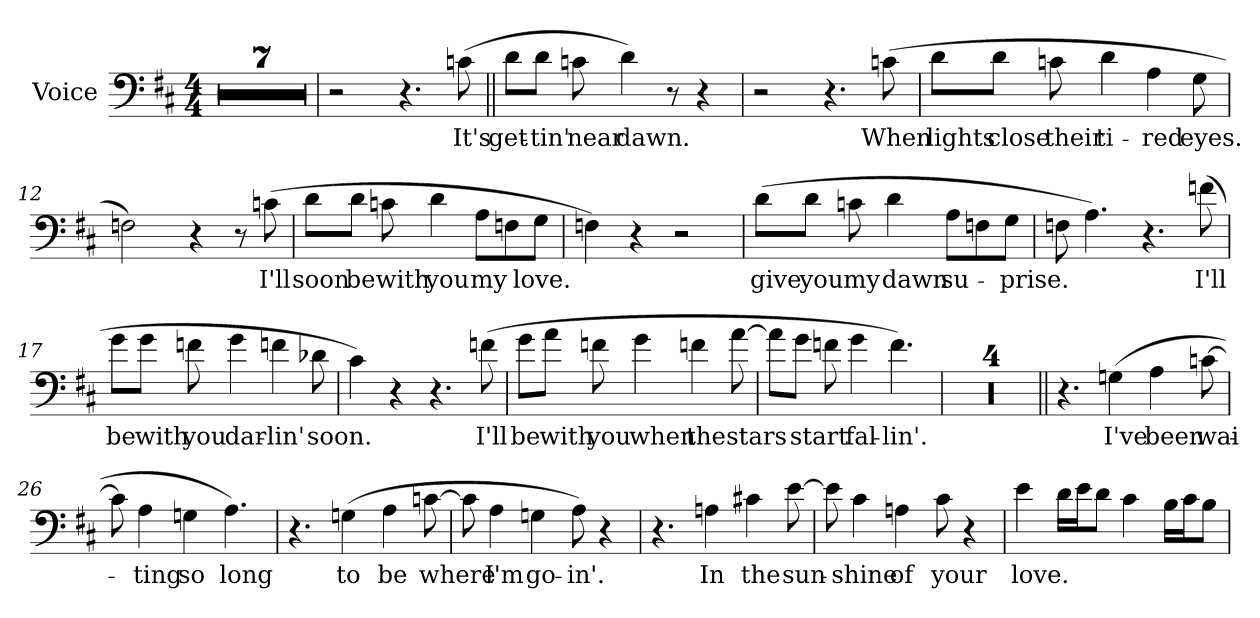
**kern	**text
*part1	*part1
*staff1	*staff1
*I"Voice	*
*I'Voice	*
!!LO:PB:g=z
*clefF4	*
*k[f#c#]	*
*D:	*
*M4/4	*
=1	=1
1r	.
=2	=2
1r	.
=3	=3
1r	.
=4	=4
1r	.
=5	=5
1r	.
=6	=6
1r	.
=7	=7
1r	.
=8	=8
2r	.
4.r	.
!	!LO:LY:b:color=#000000
(8cni\	It's
!!LO:LB:g=z
=9||	=9||
!	!LO:LY:b:color=#000000
8di\L	get-
!	!LO:LY:b:color=#000000
8di\J	-tin'
!	!LO:LY:b:color=#000000
8cni\	near
!	!LO:LY:b:color=#000000
4di\)	dawn.
8r	.
4r	.
=10	=10
2r	.
4.r	.
!	!LO:LY:b:color=#000000
(8cni\	When
=11	=11
!	!LO:LY:b:color=#000000
8di\L	lights
!	!LO:LY:b:color=#000000
8di\J	close
!	!LO:LY:b:color=#000000
8cni\	their
!	!LO:LY:b:color=#000000
4di\	ti-
!	!LO:LY:b:color=#000000
4Ai\	-red
!	!LO:LY:b:color=#000000
8Gi\	eyes.
=12	=12
2Fni\)	.
4r	.
8r	.
!	!LO:LY:b:color=#000000
(8cni\	I'll
!!LO:LB:g=z
=13	=13
!	!LO:LY:b:color=#000000
8di\L	soon
!	!LO:LY:b:color=#000000
8di\J	be
!	!LO:LY:b:color=#000000
8cni\	with
!	!LO:LY:b:color=#000000
4di\	you
!	!LO:LY:b:color=#000000
8Ai\L	my
8Fni\	.
!	!LO:LY:b:color=#000000
8Gi\J	love.
=14	=14
4Fni\)	.
4r	.
2r	.
=15	=15
!	!LO:LY:b:color=#000000
(8di\L	give
!	!LO:LY:b:color=#000000
8di\J	you
!	!LO:LY:b:color=#000000
8cni\	my
!	!LO:LY:b:color=#000000
4di\	dawn
!	!LO:LY:b:color=#000000
8Ai\L	su-
8Fni\	.
!	!LO:LY:b:color=#000000
8Gi\J	-prise.
=16	=16
8Fni\	.
4.Ai\)	.
4.r	.
!	!LO:LY:b:color=#000000
(8fni\	I'll
!!LO:LB:g=z
=17	=17
!	!LO:LY:b:color=#000000
8gi\L	be
!	!LO:LY:b:color=#000000
8gi\J	with
!	!LO:LY:b:color=#000000
8fni\	you
!	!LO:LY:b:color=#000000
4gi\	dar-
!	!LO:LY:b:color=#000000
4fni\	-lin'
!	!LO:LY:b:color=#000000
8d-Xi\	soon.
=18	=18
4c#i\)	.
4r	.
4.r	.
!	!LO:LY:b:color=#000000
(8fni\	I'll
=19	=19
!	!LO:LY:b:color=#000000
8gi\L	be
!	!LO:LY:b:color=#000000
8ai\J	with
!	!LO:LY:b:color=#000000
8fni\	you
!	!LO:LY:b:color=#000000
4gi\	when
!	!LO:LY:b:color=#000000
4fni\	the
!	!LO:LY:b:color=#000000
[8ai\	stars
=20	=20
8ai\L]	.
!	!LO:LY:b:color=#000000
8gi\J	start
8fni\	.
!	!LO:LY:b:color=#000000
4gi\	fal-
!	!LO:LY:b:color=#000000
4.fi\)	-lin'.
!!LO:LB:g=z
=21	=21
1r	.
=22	=22
1r	.
=23	=23
1r	.
=24	=24
1r	.
=25||	=25||
4.r	.
!	!LO:LY:b:color=#000000
(4Gni\	I've
!	!LO:LY:b:color=#000000
4Ai\	been
!	!LO:LY:b:color=#000000
[8cni\	wai-
=26	=26
8ci\]	.
!	!LO:LY:b:color=#000000
4Ai\	-ting
!	!LO:LY:b:color=#000000
4Gni\	so
!	!LO:LY:b:color=#000000
4.Ai\)	long
=27	=27
4.r	.
!	!LO:LY:b:color=#000000
(4Gni\	to
!	!LO:LY:b:color=#000000
4Ai\	be
!	!LO:LY:b:color=#000000
[8cni\	where
!!LO:LB:g=z
=28	=28
8ci\]	.
!	!LO:LY:b:color=#000000
4Ai\	I'm
!	!LO:LY:b:color=#000000
4Gni\	go-
!	!LO:LY:b:color=#000000
8Ai\)	-in'.
4r	.
=29	=29
4.r	.
!	!LO:LY:b:color=#000000
4Ani\	In
!	!LO:LY:b:color=#000000
4c#Xi\	the
!	!LO:LY:b:color=#000000
[8ei\	sun-
=30	=30
8ei\]	.
!	!LO:LY:b:color=#000000
4c#i\	-shine
!	!LO:LY:b:color=#000000
4Ani\	of
!	!LO:LY:b:color=#000000
8c#i\	your
4r	.
=31	=31
!	!LO:LY:b:color=#000000
4ei\	love.
16di\LL	.
16ei\J	.
8di\J	.
4c#i\	.
16Bi\LL	.
16c#i\J	.
8Bi\J	.
=	=
*-	*-
